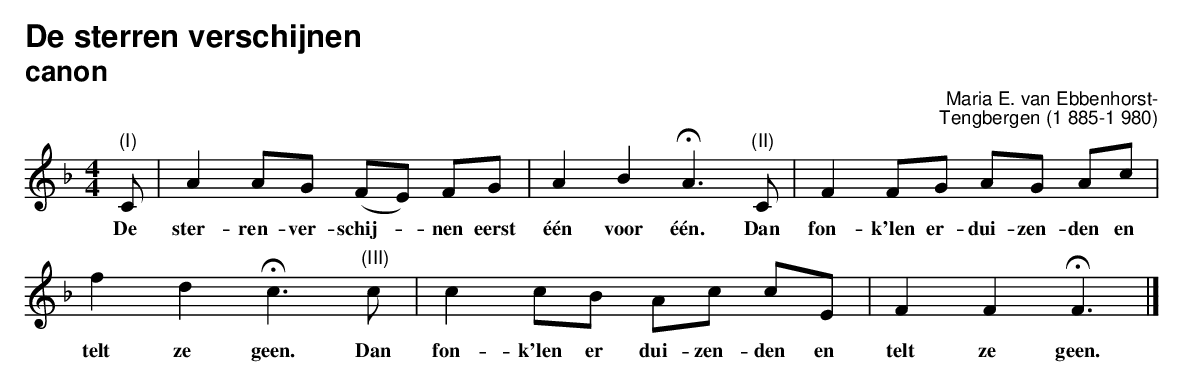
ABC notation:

X:1
T:De sterren verschijnen
T:canon
C:Maria E. van Ebbenhorst-
C:Tengbergen (1 885-1 980)
L:1/8
M:4/4
K:F
"(I)"C | A2 AG (FE) FG | A2 B2 !fermata!A3 "(II)"C | F2 FG AG Ac |$ f2 d2 !fermata!c3 "(III)"c |
w: De|ster- ren- ver- schij- * nen eerst|één voor één. Dan|fon- k'len er- dui- zen- den en|telt ze geen. Dan|
c2 cB Ac cE | F2 F2 !fermata!F3 |]
w: fon- k'len er dui- zen- den en|telt ze geen.|
